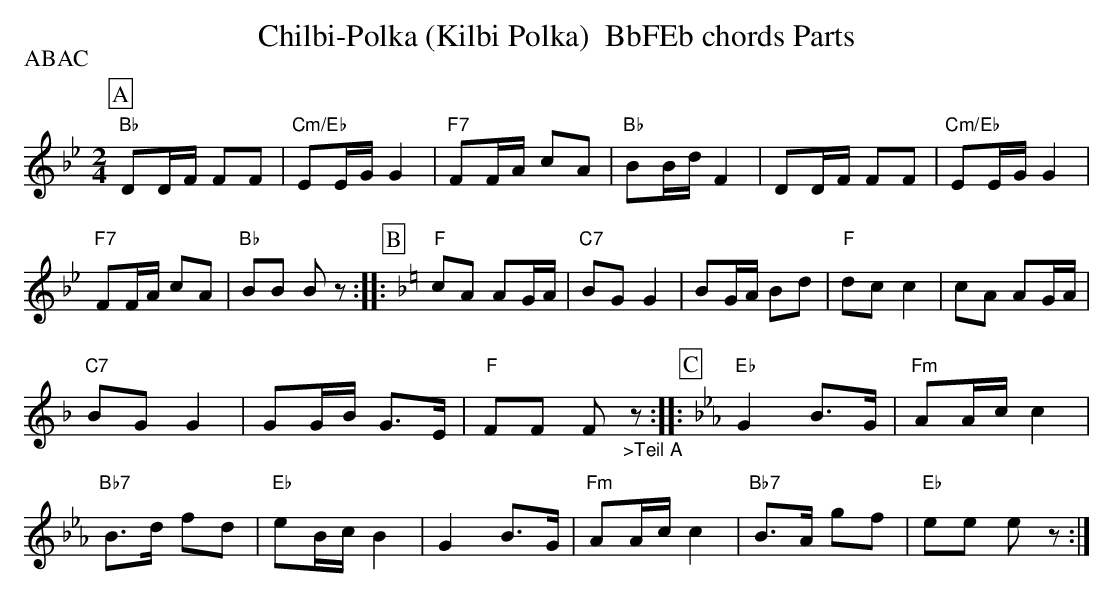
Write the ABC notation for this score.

X:1
T: Chilbi-Polka (Kilbi Polka)  BbFEb chords Parts
P:ABAC
M:2/4
L:1/16
K:Bb %%MIDI gchordon
[P:A] "Bb"D2DF F2F2 | "Cm/Eb"E2EG G4 | "F7"F2FA c2A2 | "Bb"B2Bd F4 | D2DF F2F2 | "Cm/Eb"E2EG G4 |
"F7"F2FA c2A2 | "Bb"B2B2 B2z2 :: [P:B] [K:F] "F"c2A2 A2GA | "C7"B2G2G4 | B2GA B2d2 | "F"d2c2c4 | c2A2 A2GA |
"C7"B2G2G4 | G2GB G3E | "F"F2F2 F2"_>Teil A"z2 :: [P:C] [K:Eb] "Eb"G4 B3G | "Fm"A2Acc4 |
"Bb7"B3d f2d2 | "Eb"e2BcB4 | G4B3G | "Fm"A2Acc4 | "Bb7"B3A g2f2 | "Eb"e2e2 e2z2 :|
